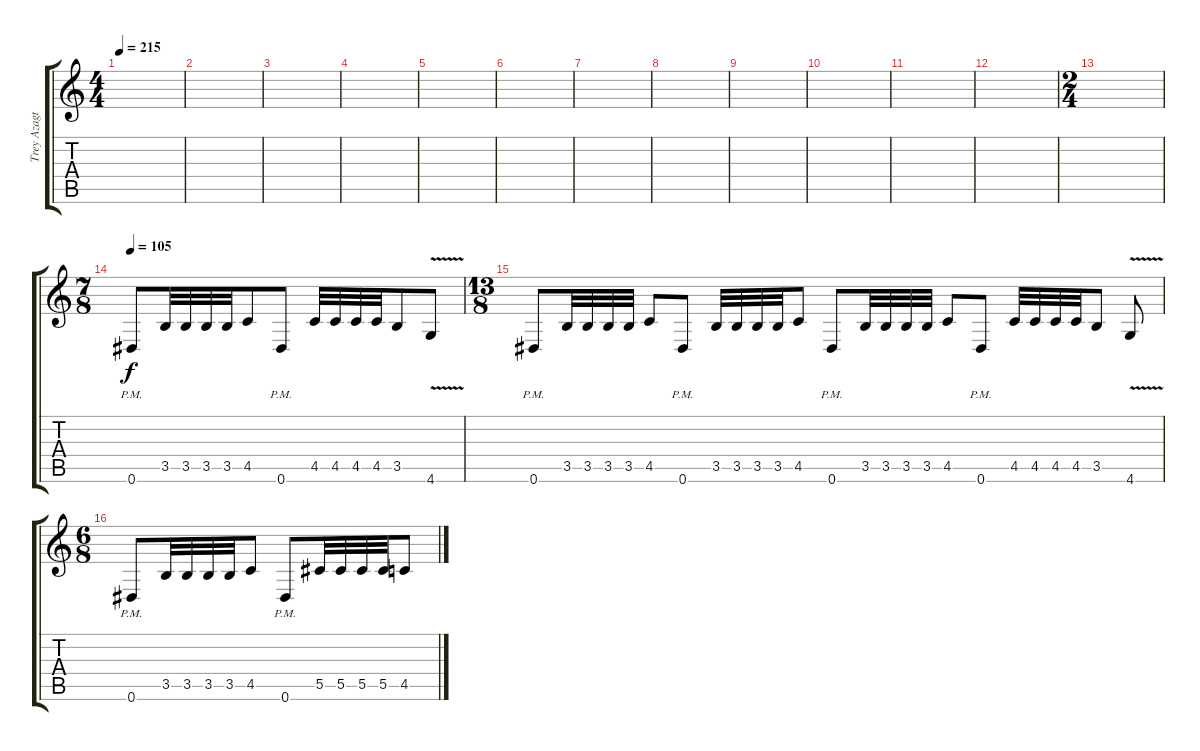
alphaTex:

\track ("Trey Azagthoth" "Trey Azagt") {instrument distortionguitar}
\staff {score tabs}
\tuning (Eb4 Bb3 Gb3 Db3 Ab2 Eb2) {hide}
\ts (4 4)
\tempo 215
\clef g2
\ks c
|
|
|
|
|
|
|
|
|
|
|
|
\ts (2 4)
|
\ts (7 8)
\tempo 105
0.6{pm}.8 3.5.32 3.5.32 3.5.32 3.5.32 4.5.8 0.6{pm}.8 4.5.32 4.5.32 4.5.32 4.5.32 3.5.8 4.6{v}.8 |
\ts (13 8)
0.6{pm}.8 3.5.32 3.5.32 3.5.32 3.5.32 4.5.8 0.6{pm}.8 3.5.32 3.5.32 3.5.32 3.5.32 4.5.8 0.6{pm}.8 3.5.32 3.5.32 3.5.32 3.5.32 4.5.8 0.6{pm}.8 4.5.32 4.5.32 4.5.32 4.5.32 3.5.8 4.6{v}.8 |
\ts (6 8)
0.6{pm}.8 3.5.32 3.5.32 3.5.32 3.5.32 4.5.8 0.6{pm}.8 5.5.32 5.5.32 5.5.32 5.5.32 4.5.8
